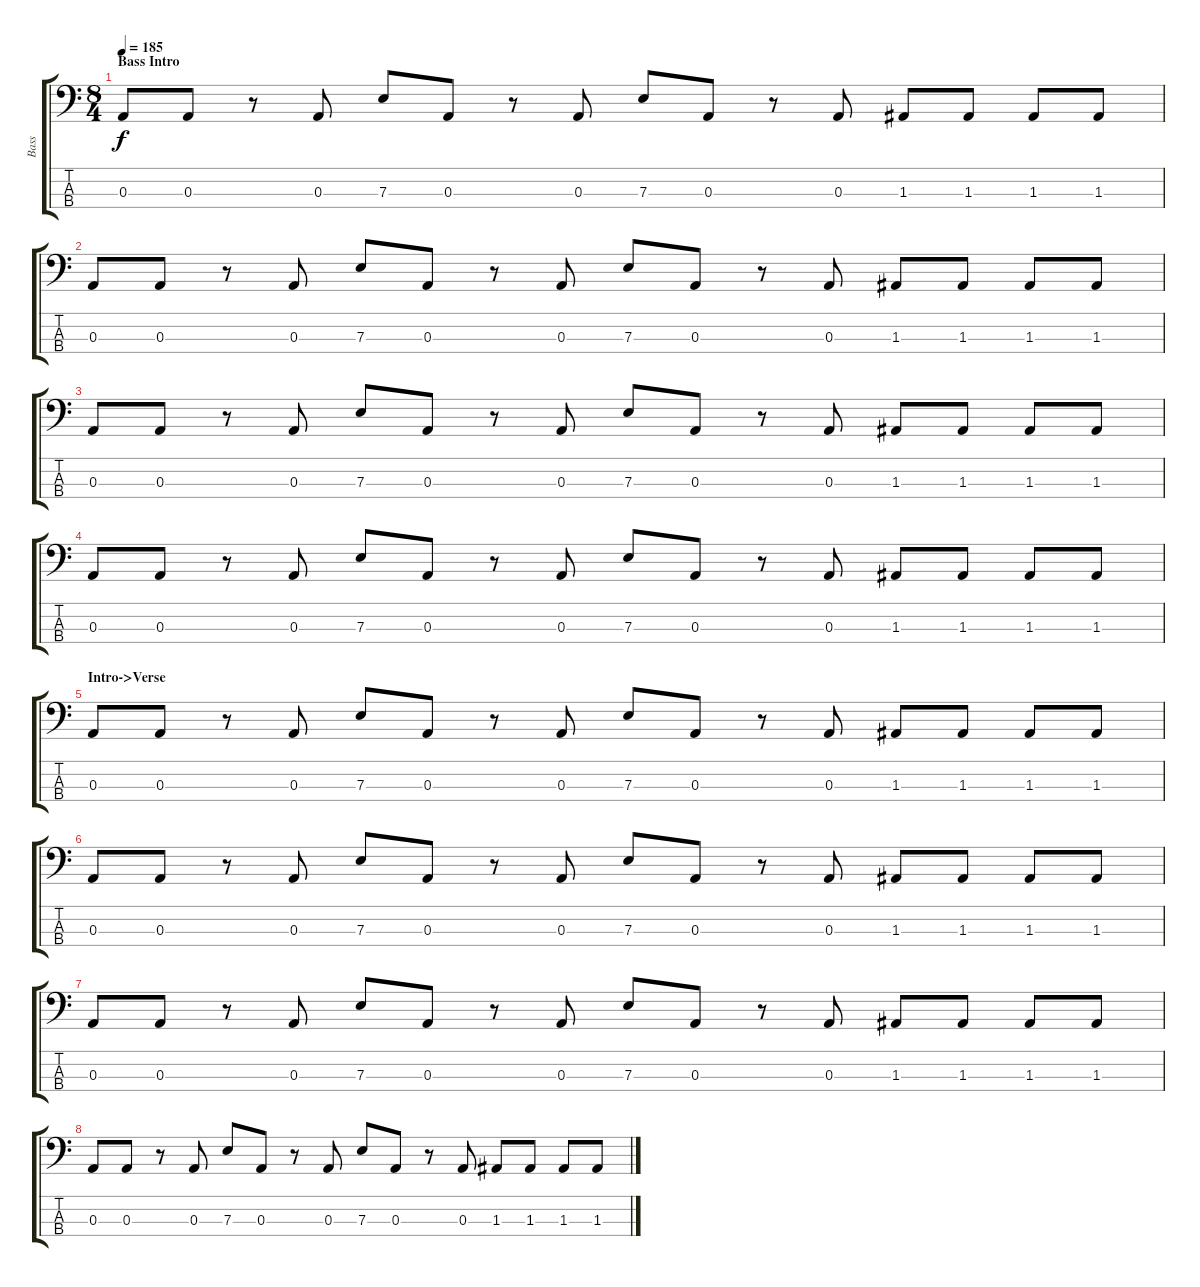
\track ("Bass" "Bass") {instrument slapbass2}
\staff {score tabs}
\tuning (G2 D2 A1 D1) {hide}
\ts (8 4)
\section ("" "Bass Intro")
\tempo 185
\clef f4
\ks c
0.3.8{dy f instrument slapbass2} 0.3.8 r.8 0.3.8 7.3.8 0.3.8 r.8 0.3.8 7.3.8 0.3.8 r.8 0.3.8 1.3.8 1.3.8 1.3.8 1.3.8 |
0.3.8 0.3.8 r.8 0.3.8 7.3.8 0.3.8 r.8 0.3.8 7.3.8 0.3.8 r.8 0.3.8 1.3.8 1.3.8 1.3.8 1.3.8 |
0.3.8 0.3.8 r.8 0.3.8 7.3.8 0.3.8 r.8 0.3.8 7.3.8 0.3.8 r.8 0.3.8 1.3.8 1.3.8 1.3.8 1.3.8 |
0.3.8 0.3.8 r.8 0.3.8 7.3.8 0.3.8 r.8 0.3.8 7.3.8 0.3.8 r.8 0.3.8 1.3.8 1.3.8 1.3.8 1.3.8 |
\section ("" "Intro->Verse")
0.3.8 0.3.8 r.8 0.3.8 7.3.8 0.3.8 r.8 0.3.8 7.3.8 0.3.8 r.8 0.3.8 1.3.8 1.3.8 1.3.8 1.3.8 |
0.3.8 0.3.8 r.8 0.3.8 7.3.8 0.3.8 r.8 0.3.8 7.3.8 0.3.8 r.8 0.3.8 1.3.8 1.3.8 1.3.8 1.3.8 |
0.3.8 0.3.8 r.8 0.3.8 7.3.8 0.3.8 r.8 0.3.8 7.3.8 0.3.8 r.8 0.3.8 1.3.8 1.3.8 1.3.8 1.3.8 |
0.3.8 0.3.8 r.8 0.3.8 7.3.8 0.3.8 r.8 0.3.8 7.3.8 0.3.8 r.8 0.3.8 1.3.8 1.3.8 1.3.8 1.3.8
